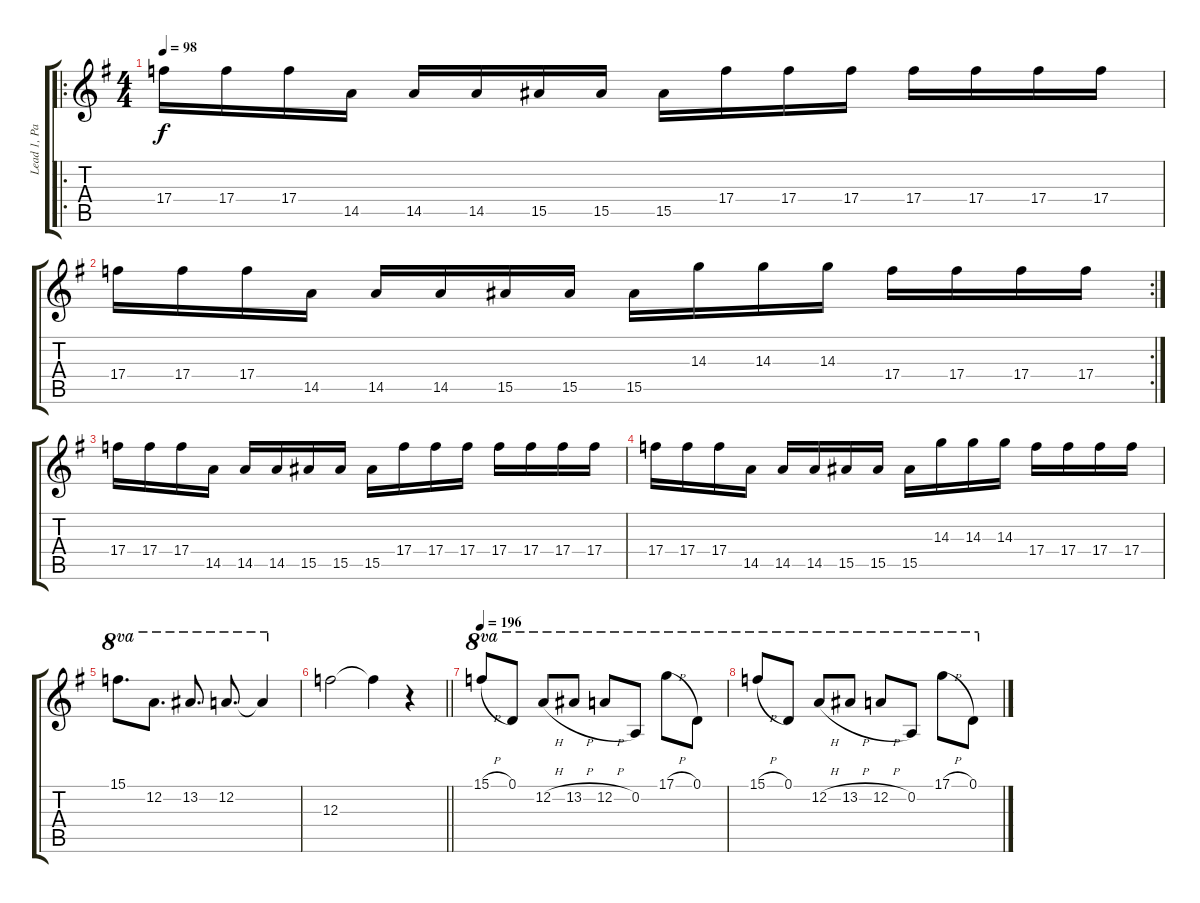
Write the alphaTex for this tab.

\track ("Lead 1, Panned Left" "Lead 1, Pa") {instrument overdrivenguitar}
\staff {score tabs}
\tuning (D4 A3 F3 C3 G2 C2) {hide}
\ro
\ts (4 4)
\tempo 98
\clef g2
\ks g
17.4.16{dy f} 17.4.16 17.4.16 14.5.16 14.5.16 14.5.16 15.5.16 15.5.16 15.5.16 17.4.16 17.4.16 17.4.16 17.4.16 17.4.16 17.4.16 17.4.16 |
\rc 2
17.4.16 17.4.16 17.4.16 14.5.16 14.5.16 14.5.16 15.5.16 15.5.16 15.5.16 14.3.16 14.3.16 14.3.16 17.4.16 17.4.16 17.4.16 17.4.16 |
17.4.16 17.4.16 17.4.16 14.5.16 14.5.16 14.5.16 15.5.16 15.5.16 15.5.16 17.4.16 17.4.16 17.4.16 17.4.16 17.4.16 17.4.16 17.4.16 |
17.4.16 17.4.16 17.4.16 14.5.16 14.5.16 14.5.16 15.5.16 15.5.16 15.5.16 14.3.16 14.3.16 14.3.16 17.4.16 17.4.16 17.4.16 17.4.16 |
15.1.8{d ot 8va} 12.2.8{d ot 8va} 13.2.8{d ot 8va} 12.2.8{d ot 8va} 12.2{t}.4{ot 8va} |
\barLineRight lightlight
12.3.2 12.3{t}.4 r.4 |
\tempo 196
15.1{h}.8{ot 8va} 0.1.8{ot 8va} 12.2{h}.8{ot 8va} 13.2{h}.8{ot 8va} 12.2{h}.8{ot 8va} 0.2.8{ot 8va} 17.1{h}.8{ot 8va} 0.1.8{ot 8va} |
15.1{h}.8{ot 8va} 0.1.8{ot 8va} 12.2{h}.8{ot 8va} 13.2{h}.8{ot 8va} 12.2{h}.8{ot 8va} 0.2.8{ot 8va} 17.1{h}.8{ot 8va} 0.1.8{ot 8va}
